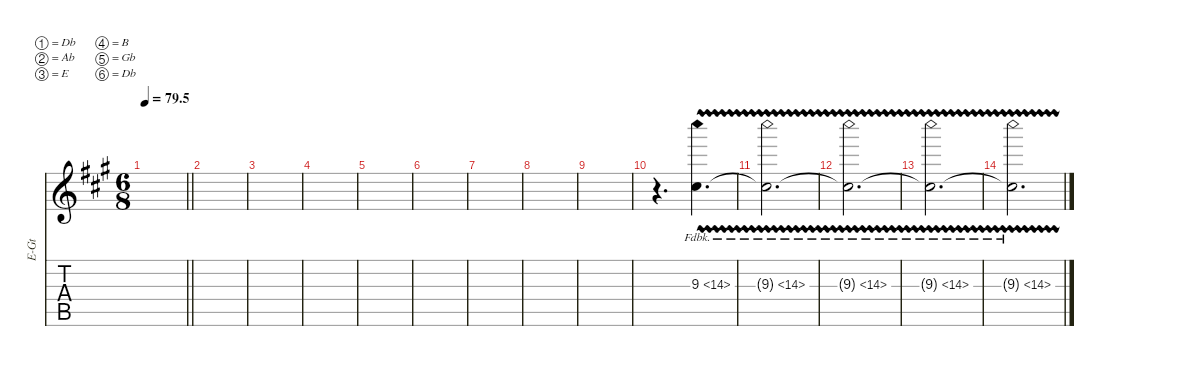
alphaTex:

\defaultSystemsLayout 4
\hideDynamics
\bracketExtendMode nobrackets
\otherSystemsTrackNameOrientation horizontal
\track ("Guitar4" "E-Gt") {instrument overdrivenguitar}
\staff {score tabs}
\tuning (Db4 Ab3 E3 B2 Gb2 Db2)
\ts (6 8)
\tempo
79.5
\accidentals auto
\clef g2
\ottava regular
\simile none
\scale
0.333333
\barLineRight lightlight
\ks a
|
\scale
0.333333 |
\scale
0.333333 |
\scale
0.333333 |
\scale
0.333333 |
\scale
0.333333 |
\scale
0.333333 |
\scale
0.333333 |
\scale
0.333333 |
r.4{d beam Down} 9.3{fh 5 vw acc #}.4{d beam Down} |
9.3{fh 5 vw t acc #}.2{d beam Down} |
9.3{fh 5 vw t acc #}.2{d beam Down} |
9.3{fh 5 vw t acc #}.2{d beam Down} |
9.3{fh 5 vw t acc #}.2{d beam Down}
